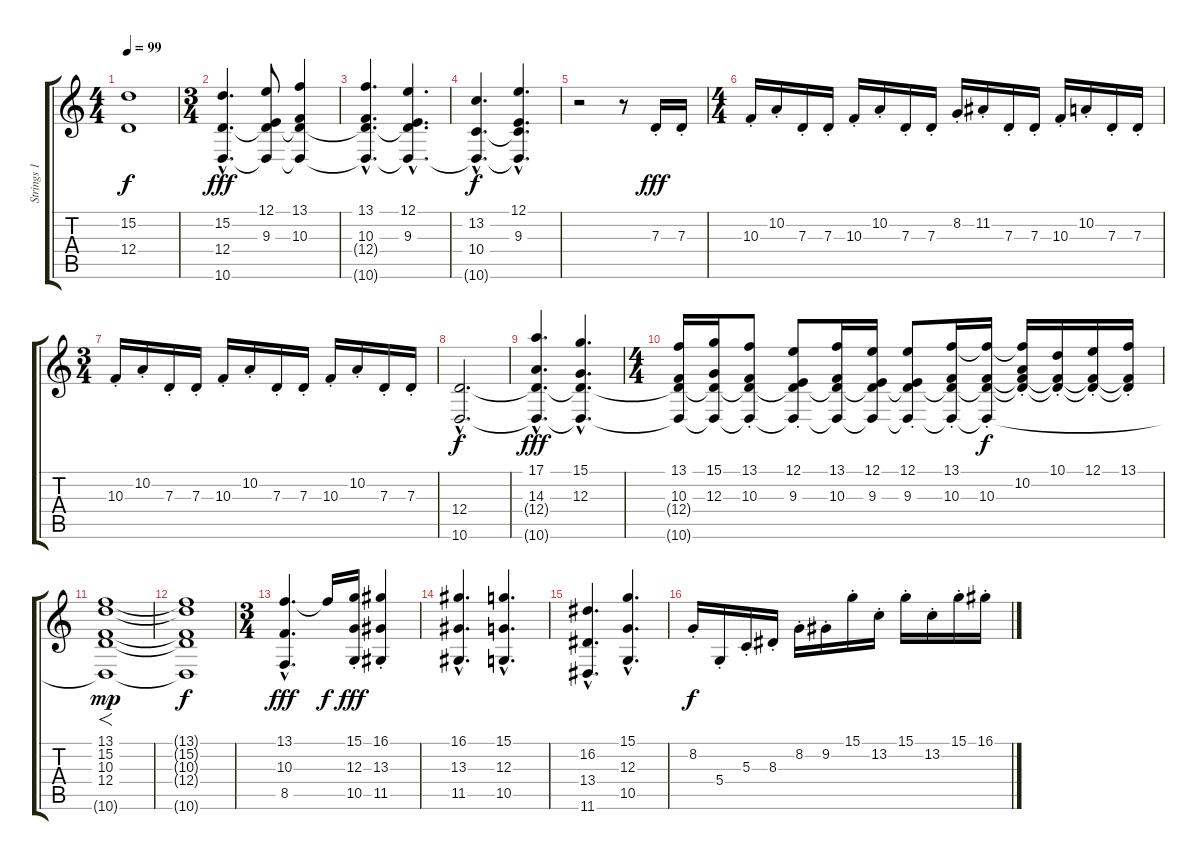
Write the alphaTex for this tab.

\track ("Strings 1" "Strings 1") {instrument stringensemble1}
\staff {score tabs}
\tuning (E4 B3 G3 D3 A2 E2) {hide}
\ts (4 4)
\tempo 99
\clef g2
\ks c
(15.2{t} 12.4{t}).1{dy f} |
\ts (3 4)
(15.2{hac} 12.4{hac} 10.6{hac}).4{d dy fff} (12.1 9.3 12.4{t} 10.6{t}).8 (13.1 10.3 12.4{t} 10.6{t}).4 |
(13.1{hac} 10.3{hac} 12.4{hac t} 10.6{hac t}).4{d} (12.1{hac} 9.3{hac} 12.4{hac t} 10.6{hac t}).4{d} |
(13.2{hac} 10.4{hac} 10.6{hac t}).4{d dy f} (12.1{hac} 9.3{hac} 10.4{hac t} 10.6{hac t}).4{d} |
r.2 r.8 7.3{st}.16{dy fff} 7.3{st}.16 |
\ts (4 4)
10.3{st}.16 10.2{st}.16 7.3{st}.16 7.3{st}.16 10.3{st}.16 10.2{st}.16 7.3{st}.16 7.3{st}.16 8.2{st}.16 11.2{st}.16 7.3{st}.16 7.3{st}.16 10.3{st}.16 10.2{st}.16 7.3{st}.16 7.3{st}.16 |
\ts (3 4)
10.3{st}.16 10.2{st}.16 7.3{st}.16 7.3{st}.16 10.3{st}.16 10.2{st}.16 7.3{st}.16 7.3{st}.16 10.3{st}.16 10.2{st}.16 7.3{st}.16 7.3{st}.16 |
(12.4{hac} 10.6{hac}).2{d dy f} |
(17.1{hac} 14.3{hac} 12.4{hac t} 10.6{hac t}).4{d dy fff} (15.1{hac} 12.3{hac} 12.4{hac t} 10.6{hac t}).4{d} |
\ts (4 4)
(13.1 10.3 12.4{t} 10.6{t}).16 (15.1 12.3 12.4{t} 10.6{t}).16 (13.1{st} 10.3{st} 12.4{t} 10.6{t}).8 (12.1{st} 9.3{st} 12.4{t} 10.6{t}).8 (13.1 10.3 12.4{t} 10.6{t}).16 (12.1 9.3 12.4{t} 10.6{t}).16 (12.1{st} 9.3{st} 12.4{t} 10.6{t}).8 (13.1{st} 10.3{st} 12.4{t} 10.6{t}).16 (13.1{t} 10.3{st} 12.4{t} 10.6{t}).16{dy f} (13.1{t} 10.2{st} 10.3{t} 12.4{t}).16 (10.1{st} 10.3{t} 12.4{t}).16 (12.1{st} 10.3{t} 12.4{t}).16 (13.1{st} 10.3{t} 12.4{t}).16 |
(13.1 15.2 10.3 12.4 10.6{t}).1{f dy mp} |
(13.1{t} 15.2{t} 10.3{t} 12.4{t} 10.6{t}).1{dy f} |
\ts (3 4)
(13.1{hac} 10.3{hac} 8.5{hac}).4{d dy fff} 13.1{t}.16{dy f} (15.1{st} 12.3 10.5).16{dy fff} (16.1{st} 13.3 11.5).4 |
(16.1{hac} 13.3{hac} 11.5{hac}).4{d} (15.1{hac} 12.3{hac} 10.5{hac}).4{d} |
(16.2{hac} 13.4{hac} 11.6{hac}).4{d} (15.1{hac} 12.3{hac} 10.5{hac}).4{d} |
8.2{st}.16{dy f} 5.4{st}.16 5.3{st}.16 8.3{st}.16 8.2{st}.16 9.2{st}.16 15.1{st}.16 13.2{st}.16 15.1{st}.16 13.2{st}.16 15.1{st}.16 16.1{st}.16
